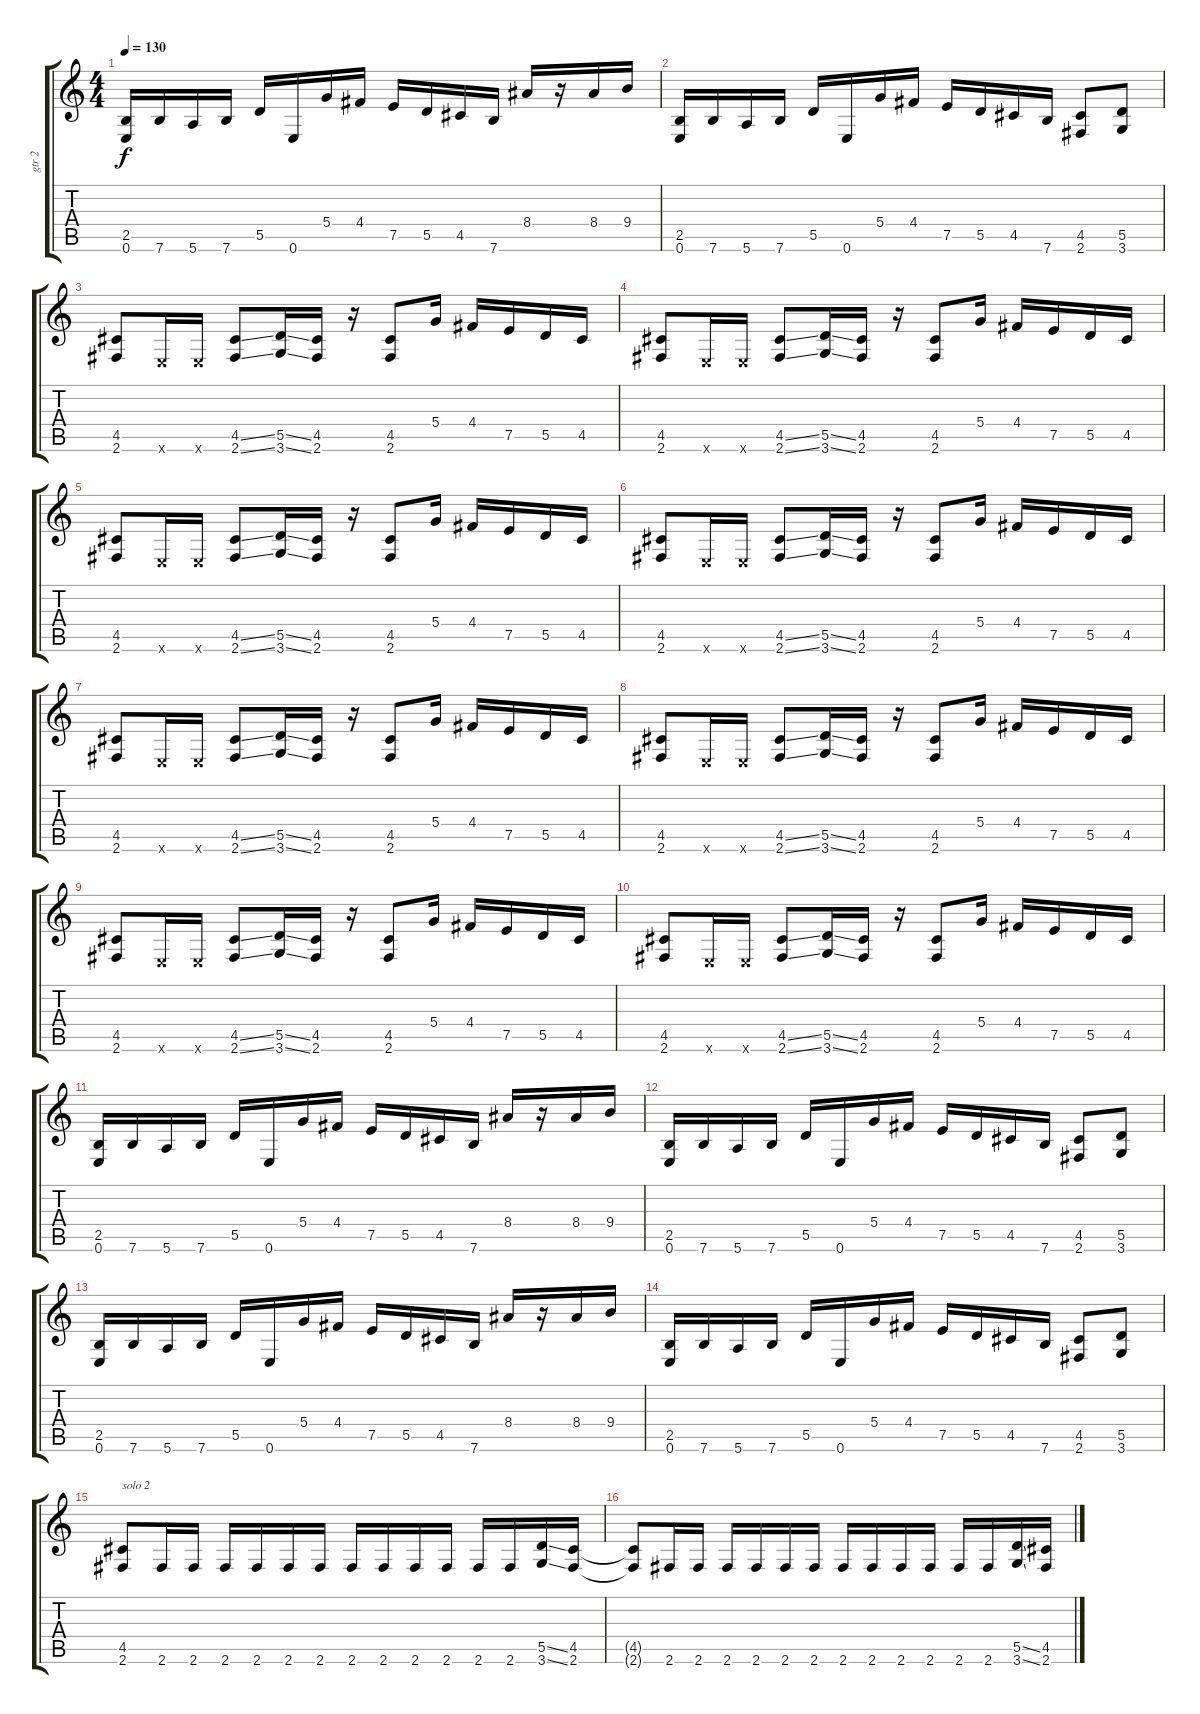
\track ("gtr 2" "gtr 2") {instrument distortionguitar}
\staff {score tabs}
\tuning (E4 B3 G3 D3 A2 E2) {hide}
\ts (4 4)
\tempo 130
\clef g2
\ks c
(2.5 0.6).16{dy f} 7.6.16 5.6.16 7.6.16 5.5.16 0.6.16 5.4.16 4.4.16 7.5.16 5.5.16 4.5.16 7.6.16 8.4.16 r.16 8.4.16 9.4.16 |
(2.5 0.6).16 7.6.16 5.6.16 7.6.16 5.5.16 0.6.16 5.4.16 4.4.16 7.5.16 5.5.16 4.5.16 7.6.16 (4.5 2.6).8 (5.5 3.6).8 |
(4.5 2.6).8 0.6{x}.16 0.6{x}.16 (4.5{ss} 2.6{ss}).8 (5.5{ss} 3.6{ss}).16 (4.5 2.6).16 r.16 (4.5 2.6).8 5.4.16 4.4.16 7.5.16 5.5.16 4.5.16 |
(4.5 2.6).8 0.6{x}.16 0.6{x}.16 (4.5{ss} 2.6{ss}).8 (5.5{ss} 3.6{ss}).16 (4.5 2.6).16 r.16 (4.5 2.6).8 5.4.16 4.4.16 7.5.16 5.5.16 4.5.16 |
(4.5 2.6).8 0.6{x}.16 0.6{x}.16 (4.5{ss} 2.6{ss}).8 (5.5{ss} 3.6{ss}).16 (4.5 2.6).16 r.16 (4.5 2.6).8 5.4.16 4.4.16 7.5.16 5.5.16 4.5.16 |
(4.5 2.6).8 0.6{x}.16 0.6{x}.16 (4.5{ss} 2.6{ss}).8 (5.5{ss} 3.6{ss}).16 (4.5 2.6).16 r.16 (4.5 2.6).8 5.4.16 4.4.16 7.5.16 5.5.16 4.5.16 |
(4.5 2.6).8 0.6{x}.16 0.6{x}.16 (4.5{ss} 2.6{ss}).8 (5.5{ss} 3.6{ss}).16 (4.5 2.6).16 r.16 (4.5 2.6).8 5.4.16 4.4.16 7.5.16 5.5.16 4.5.16 |
(4.5 2.6).8 0.6{x}.16 0.6{x}.16 (4.5{ss} 2.6{ss}).8 (5.5{ss} 3.6{ss}).16 (4.5 2.6).16 r.16 (4.5 2.6).8 5.4.16 4.4.16 7.5.16 5.5.16 4.5.16 |
(4.5 2.6).8 0.6{x}.16 0.6{x}.16 (4.5{ss} 2.6{ss}).8 (5.5{ss} 3.6{ss}).16 (4.5 2.6).16 r.16 (4.5 2.6).8 5.4.16 4.4.16 7.5.16 5.5.16 4.5.16 |
(4.5 2.6).8 0.6{x}.16 0.6{x}.16 (4.5{ss} 2.6{ss}).8 (5.5{ss} 3.6{ss}).16 (4.5 2.6).16 r.16 (4.5 2.6).8 5.4.16 4.4.16 7.5.16 5.5.16 4.5.16 |
(2.5 0.6).16 7.6.16 5.6.16 7.6.16 5.5.16 0.6.16 5.4.16 4.4.16 7.5.16 5.5.16 4.5.16 7.6.16 8.4.16 r.16 8.4.16 9.4.16 |
(2.5 0.6).16 7.6.16 5.6.16 7.6.16 5.5.16 0.6.16 5.4.16 4.4.16 7.5.16 5.5.16 4.5.16 7.6.16 (4.5 2.6).8 (5.5 3.6).8 |
(2.5 0.6).16 7.6.16 5.6.16 7.6.16 5.5.16 0.6.16 5.4.16 4.4.16 7.5.16 5.5.16 4.5.16 7.6.16 8.4.16 r.16 8.4.16 9.4.16 |
(2.5 0.6).16 7.6.16 5.6.16 7.6.16 5.5.16 0.6.16 5.4.16 4.4.16 7.5.16 5.5.16 4.5.16 7.6.16 (4.5 2.6).8 (5.5 3.6).8 |
(4.5 2.6).8{txt "solo 2"} 2.6.16 2.6.16 2.6.16 2.6.16 2.6.16 2.6.16 2.6.16 2.6.16 2.6.16 2.6.16 2.6.16 2.6.16 (5.5{ss} 3.6{ss}).16 (4.5 2.6).16 |
(4.5{t} 2.6{t}).8 2.6.16 2.6.16 2.6.16 2.6.16 2.6.16 2.6.16 2.6.16 2.6.16 2.6.16 2.6.16 2.6.16 2.6.16 (5.5{ss} 3.6{ss}).16 (4.5 2.6).16
